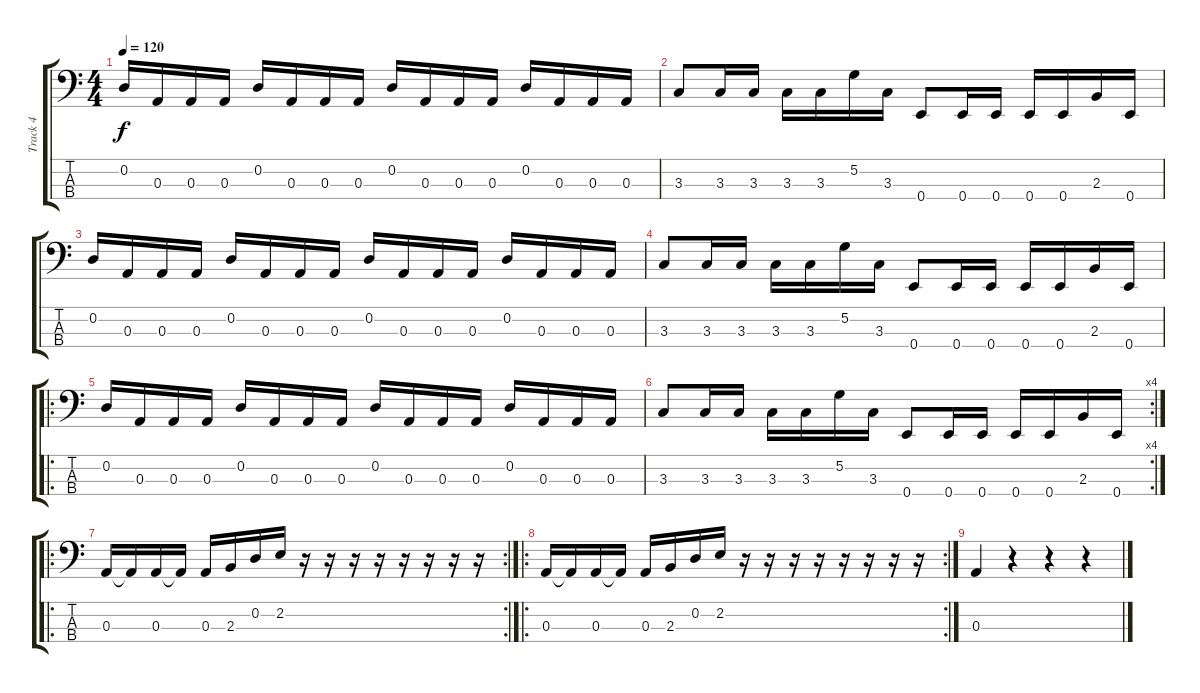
\track ("Track 4" "Track 4") {instrument electricbasspick}
\staff {score tabs}
\tuning (G2 D2 A1 E1) {hide}
\ts (4 4)
\tempo 120
\clef f4
\ks c
0.2.16{dy f} 0.3.16 0.3.16 0.3.16 0.2.16 0.3.16 0.3.16 0.3.16 0.2.16 0.3.16 0.3.16 0.3.16 0.2.16 0.3.16 0.3.16 0.3.16 |
3.3.8 3.3.16 3.3.16 3.3.16 3.3.16 5.2.16 3.3.16 0.4.8 0.4.16 0.4.16 0.4.16 0.4.16 2.3.16 0.4.16 |
0.2.16 0.3.16 0.3.16 0.3.16 0.2.16 0.3.16 0.3.16 0.3.16 0.2.16 0.3.16 0.3.16 0.3.16 0.2.16 0.3.16 0.3.16 0.3.16 |
3.3.8 3.3.16 3.3.16 3.3.16 3.3.16 5.2.16 3.3.16 0.4.8 0.4.16 0.4.16 0.4.16 0.4.16 2.3.16 0.4.16 |
\ro
0.2.16 0.3.16 0.3.16 0.3.16 0.2.16 0.3.16 0.3.16 0.3.16 0.2.16 0.3.16 0.3.16 0.3.16 0.2.16 0.3.16 0.3.16 0.3.16 |
\rc 4
3.3.8 3.3.16 3.3.16 3.3.16 3.3.16 5.2.16 3.3.16 0.4.8 0.4.16 0.4.16 0.4.16 0.4.16 2.3.16 0.4.16 |
\ro
\rc 2
0.3.16 0.3{t}.16 0.3.16 0.3{t}.16 0.3.16 2.3.16 0.2.16 2.2.16 r.16 r.16 r.16 r.16 r.16 r.16 r.16 r.16 |
\ro
\rc 2
0.3.16 0.3{t}.16 0.3.16 0.3{t}.16 0.3.16 2.3.16 0.2.16 2.2.16 r.16 r.16 r.16 r.16 r.16 r.16 r.16 r.16 |
0.3.4 r.4 r.4 r.4
